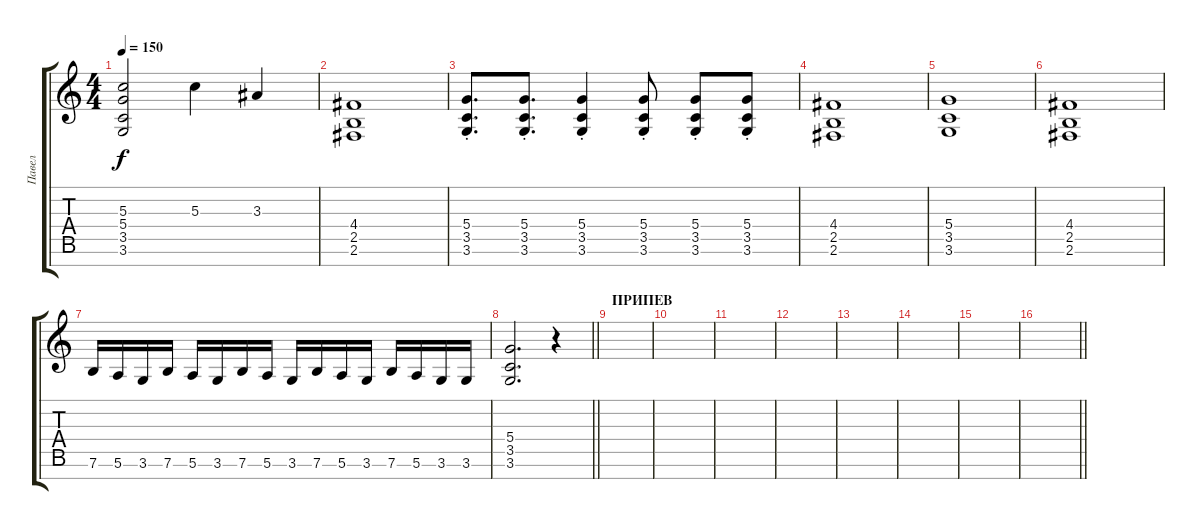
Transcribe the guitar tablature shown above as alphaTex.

\track ("Павел" "Павел") {instrument distortionguitar}
\staff {score tabs}
\tuning (E4 B3 G3 D3 A2 E2 B1) {hide}
\ts (4 4)
\tempo 150
\clef g2
\ks c
(5.3 5.4 3.5 3.6).2{dy f} 5.3.4 3.3.4 |
(4.4 2.5 2.6).1 |
(5.4{st} 3.5{st} 3.6{st}).8{d} (5.4{st} 3.5{st} 3.6{st}).8{d} (5.4{st} 3.5{st} 3.6{st}).4 (5.4{st} 3.5{st} 3.6{st}).8 (5.4{st} 3.5{st} 3.6{st}).8 (5.4{st} 3.5{st} 3.6{st}).8 |
(4.4 2.5 2.6).1 |
(5.4 3.5 3.6).1 |
(4.4 2.5 2.6).1 |
7.6.16 5.6.16 3.6.16 7.6.16 5.6.16 3.6.16 7.6.16 5.6.16 3.6.16 7.6.16 5.6.16 3.6.16 7.6.16 5.6.16 3.6.16 3.6.16 |
\barLineRight lightlight
(5.4 3.5 3.6).2{d} r.4 |
\section ("" "ПРИПЕВ")
|
|
|
|
|
|
|
\barLineRight lightlight
